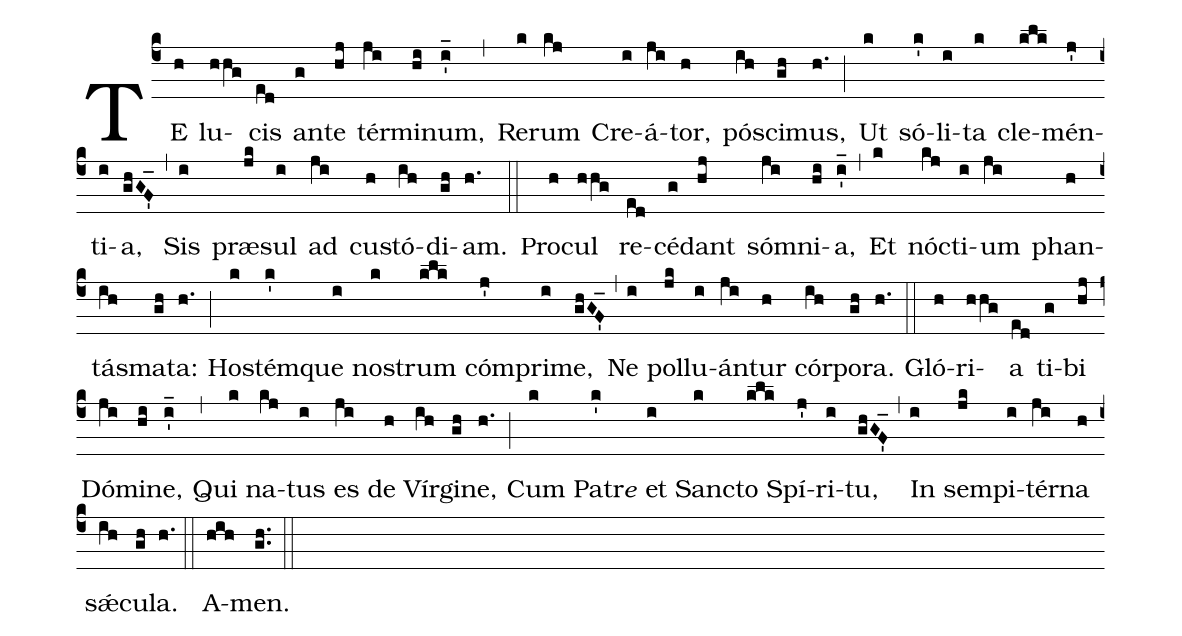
%%
(c4)
TE(h) lu(hhg)cis(ed) an(g)te(hj) tér(ji)mi(hi)num,(i'_) (,)
Re(k)rum(kj) Cre(i)á(ji)tor,(h) pó(ih)sci(gh)mus,(h.) (;)
Ut(k) só(k')li(i)ta(k) cle(klk)mén(j')ti(i)a,(ghGF'_) (,)
Sis(i) præ(jk)sul(i) ad(ji) cu(h)stó(ih)di(gh)am.(h.) (::)

Pro(h)cul(hhg) re(ed)cé(g)dant(hj) sóm(ji)ni(hi)a,(i'_) (,)
Et(k) nó(kj)cti(i)um(ji) phan(h)tás(ih)ma(gh)ta:(h.) (;)
Ho(k)stém(k')que(i) no(k)strum(klk) cóm(j')pri(i)me,(ghGF'_) (,)
Ne(i) pol(jk)lu(i)án(ji)tur(h) cór(ih)po(gh)ra.(h.) (::)

Gló(h)ri(hhg)a(ed) ti(g)bi(hj) Dó(ji)mi(hi)ne,(i'_) (,)
Qui(k) na(kj)tus(i) es(ji) de(h) Vír(ih)gi(gh)ne,(h.) (;)
Cum(k) Pa(k')tr<e>e</e> {e}t(i) San(k)cto(klk) Spí(j')ri(i)tu,(ghGF'_) (,)
In(i) sem(jk)pi(i)tér(ji)na(h) sǽ(ih)cu(gh)la.(h.) (::)

A(hih)men.(g.h..) (::)
